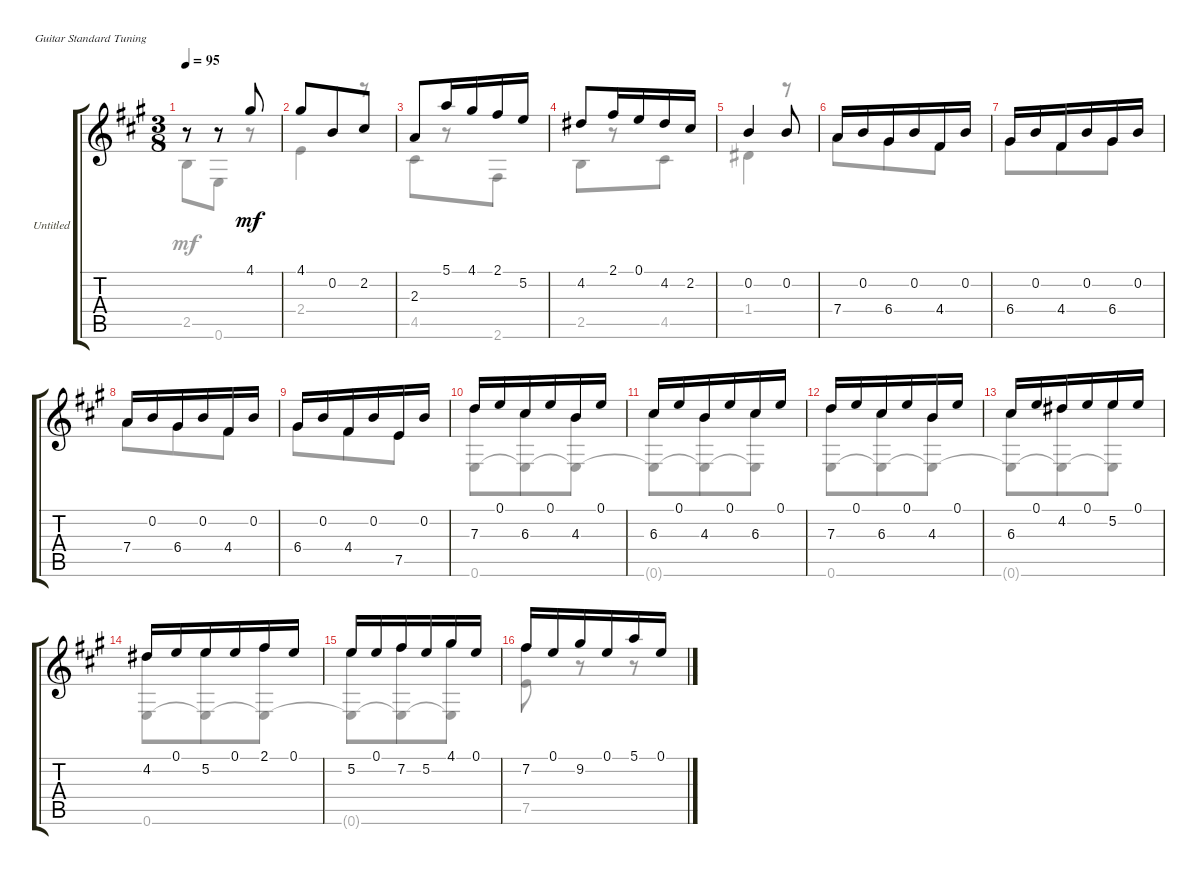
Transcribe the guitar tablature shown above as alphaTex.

\bracketExtendMode groupsimilarinstruments
\firstSystemTrackNameOrientation horizontal
\otherSystemsTrackNameOrientation horizontal
\track ("Untitled" "Untitled") {instrument acousticguitarnylon}
\staff {score tabs}
\tuning (E4 B3 G3 D3 A2 E2)
\voice
\ts (3 8)
\tempo 95
\clef g2
\ks a
r.8{dy mf} r.8 4.1.8 |
4.1.8 0.2.8 2.2.8 |
2.3.8 5.1.16 4.1.16 2.1.16 5.2.16 |
4.2.8 2.1.16 0.1.16 4.2.16 2.2.16 |
0.2.4 0.2.8 |
7.4.16 0.2.16 6.4.16 0.2.16 4.4.16 0.2.16 |
6.4.16 0.2.16 4.4.16 0.2.16 6.4.16 0.2.16 |
7.4.16 0.2.16 6.4.16 0.2.16 4.4.16 0.2.16 |
6.4.16 0.2.16 4.4.16 0.2.16 7.5.16 0.2.16 |
7.3.16 0.1.16 6.3.16 0.1.16 4.3.16 0.1.16 |
6.3.16 0.1.16 4.3.16 0.1.16 6.3.16 0.1.16 |
7.3.16 0.1.16 6.3.16 0.1.16 4.3.16 0.1.16 |
6.3.16 0.1.16 4.2.16 0.1.16 5.2.16 0.1.16 |
4.2.16 0.1.16 5.2.16 0.1.16 2.1.16 0.1.16 |
5.2.16 0.1.16 7.2.16 5.2.16 4.1.16 0.1.16 |
7.2.16 0.1.16 9.2.16 0.1.16 5.1.16 0.1.16
\voice
\clef g2
\ottava regular
\simile none
\ks a
2.5.8{dy mf} 0.6.8 r.8 |
2.4.4 r.8 |
4.5.8 r.8 2.6.8 |
2.5.8 r.8 4.5.8 |
1.4.4 r.8 |
7.4.8 6.4.8 4.4.8 |
6.4.8 4.4.8 6.4.8 |
7.4.8 6.4.8 4.4.8 |
6.4.8 4.4.8 7.5.8 |
(7.3 0.6).8 (6.3 0.6{t}).8 (4.3 0.6{t}).8 |
(6.3 0.6{t}).8 (4.3 0.6{t}).8 (6.3 0.6{t}).8 |
(7.3 0.6).8 (6.3 0.6{t}).8 (4.3 0.6{t}).8 |
(6.3 0.6{t}).8 (4.2 0.6{t}).8 (5.2 0.6{t}).8 |
(4.2 0.6).8 (5.2 0.6{t}).8 (2.1 0.6{t}).8 |
(5.2 0.6{t}).8 (7.2 0.6{t}).8 (4.1 0.6{t}).8 |
(7.2 7.5).8 r.8 r.8
